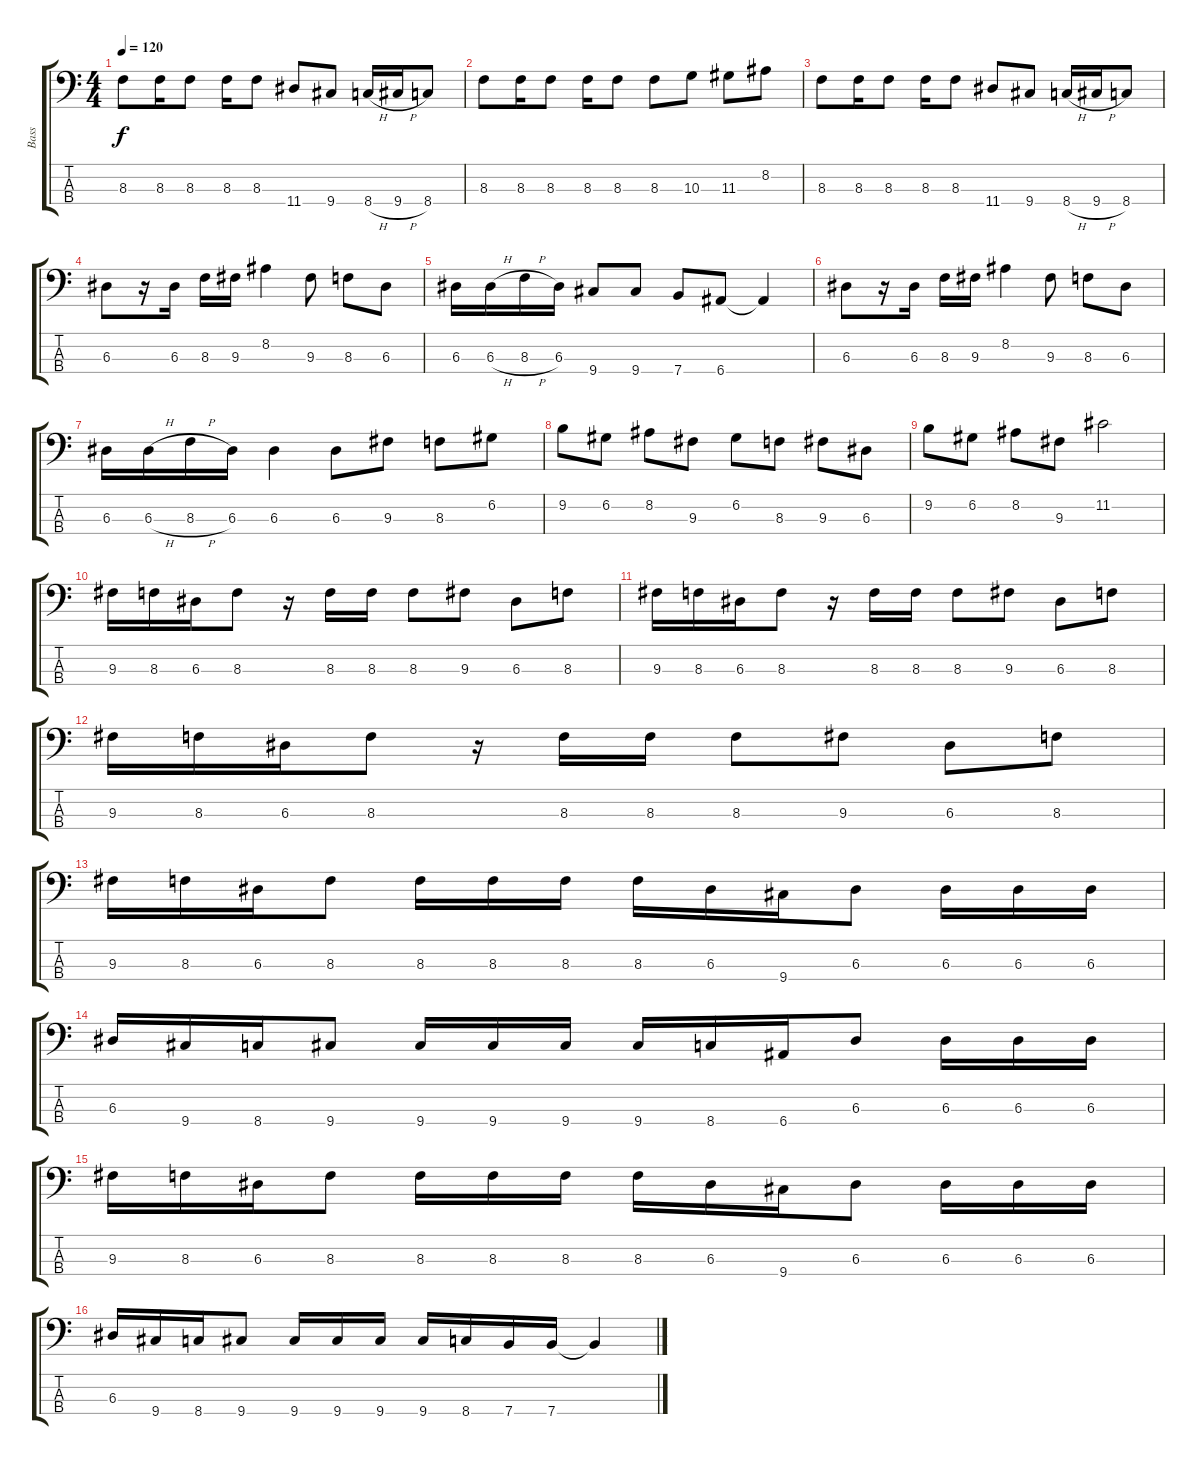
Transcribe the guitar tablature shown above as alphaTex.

\track ("Bass" "Bass") {instrument electricbassfinger}
\staff {score tabs}
\tuning (G2 D2 A1 E1) {hide}
\ts (4 4)
\tempo 120
\clef f4
\ks c
8.3.8{dy f} 8.3.16 8.3.8 8.3.16 8.3.8 11.4.8 9.4.8 8.4{h}.16 9.4{h}.16 8.4.8 |
8.3.8 8.3.16 8.3.8 8.3.16 8.3.8 8.3.8 10.3.8 11.3.8 8.2.8 |
8.3.8 8.3.16 8.3.8 8.3.16 8.3.8 11.4.8 9.4.8 8.4{h}.16 9.4{h}.16 8.4.8 |
6.3.8 r.16 6.3.16 8.3.16 9.3.16 8.2.4 9.3.8 8.3.8 6.3.8 |
6.3.16 6.3{h}.16 8.3{h}.16 6.3.16 9.4.8 9.4.8 7.4.8 6.4.8 6.4{t}.4 |
6.3.8 r.16 6.3.16 8.3.16 9.3.16 8.2.4 9.3.8 8.3.8 6.3.8 |
6.3.16 6.3{h}.16 8.3{h}.16 6.3.16 6.3.4 6.3.8 9.3.8 8.3.8 6.2.8 |
9.2.8 6.2.8 8.2.8 9.3.8 6.2.8 8.3.8 9.3.8 6.3.8 |
9.2.8 6.2.8 8.2.8 9.3.8 11.2.2 |
9.3.16 8.3.16 6.3.16 8.3.8 r.16 8.3.16 8.3.16 8.3.8 9.3.8 6.3.8 8.3.8 |
9.3.16 8.3.16 6.3.16 8.3.8 r.16 8.3.16 8.3.16 8.3.8 9.3.8 6.3.8 8.3.8 |
9.3.16 8.3.16 6.3.16 8.3.8 r.16 8.3.16 8.3.16 8.3.8 9.3.8 6.3.8 8.3.8 |
9.3.16 8.3.16 6.3.16 8.3.8 8.3.16 8.3.16 8.3.16 8.3.16 6.3.16 9.4.16 6.3.8 6.3.16 6.3.16 6.3.16 |
6.3.16 9.4.16 8.4.16 9.4.8 9.4.16 9.4.16 9.4.16 9.4.16 8.4.16 6.4.16 6.3.8 6.3.16 6.3.16 6.3.16 |
9.3.16 8.3.16 6.3.16 8.3.8 8.3.16 8.3.16 8.3.16 8.3.16 6.3.16 9.4.16 6.3.8 6.3.16 6.3.16 6.3.16 |
6.3.16 9.4.16 8.4.16 9.4.8 9.4.16 9.4.16 9.4.16 9.4.16 8.4.16 7.4.16 7.4.16 7.4{t}.4
